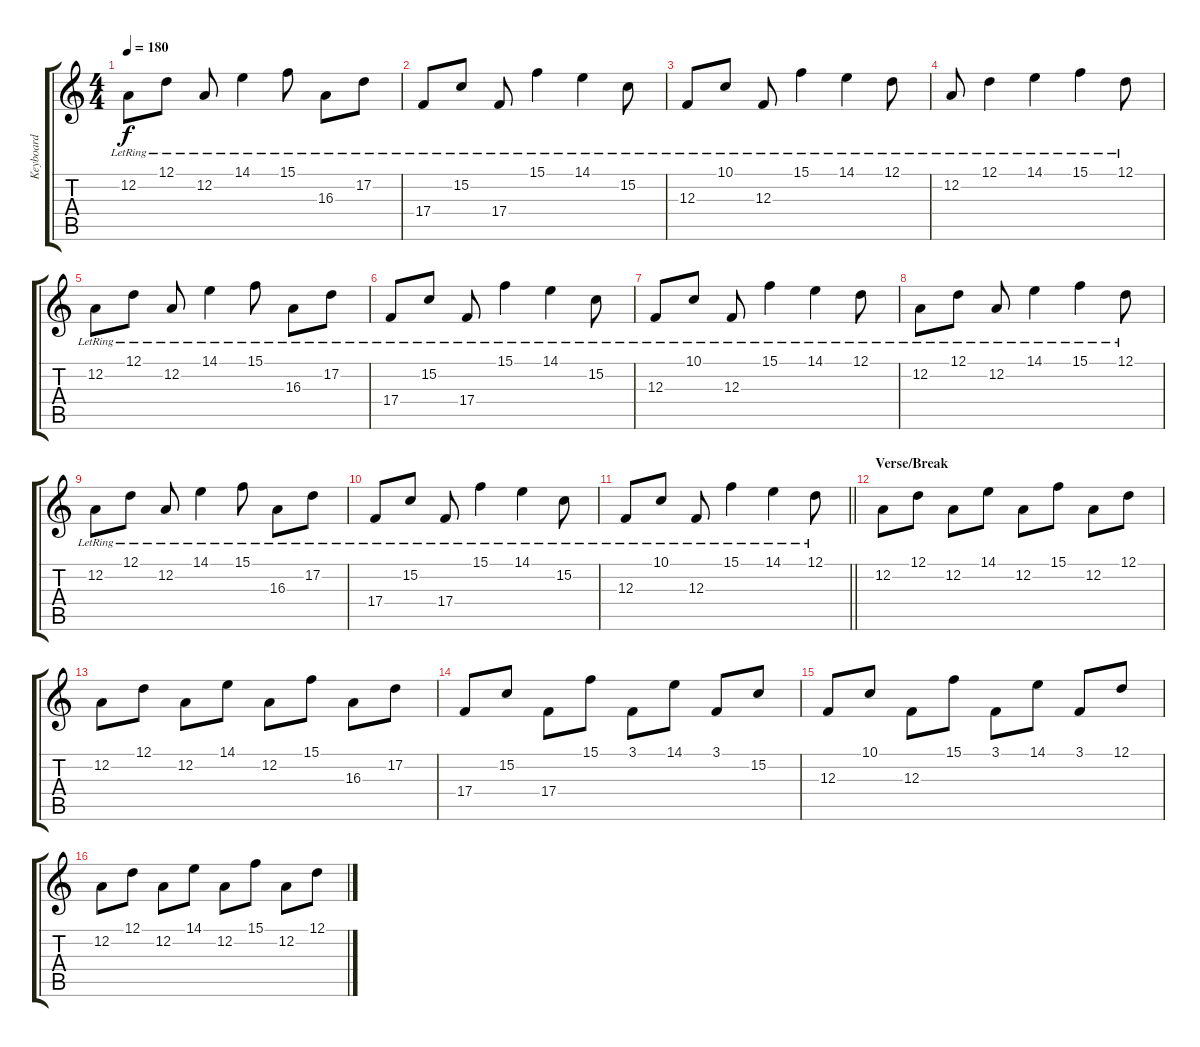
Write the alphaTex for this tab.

\track ("Keyboard" "Keyboard") {instrument acousticgrandpiano}
\staff {score tabs}
\tuning (D4 A3 F3 C3 G2 C2) {hide}
\ts (4 4)
\tempo 180
\clef g2
\ks c
12.2{lr}.8{dy f} 12.1{lr}.8 12.2{lr}.8 14.1{lr}.4 15.1{lr}.8 16.3{lr}.8 17.2{lr}.8 |
17.4{lr}.8 15.2{lr}.8 17.4{lr}.8 15.1{lr}.4 14.1{lr}.4 15.2{lr}.8 |
12.3{lr}.8 10.1{lr}.8 12.3{lr}.8 15.1{lr}.4 14.1{lr}.4 12.1{lr}.8 |
12.2{lr}.8 12.1{lr}.4 14.1{lr}.4 15.1{lr}.4 12.1{lr}.8 |
12.2{lr}.8 12.1{lr}.8 12.2{lr}.8 14.1{lr}.4 15.1{lr}.8 16.3{lr}.8 17.2{lr}.8 |
17.4{lr}.8 15.2{lr}.8 17.4{lr}.8 15.1{lr}.4 14.1{lr}.4 15.2{lr}.8 |
12.3{lr}.8 10.1{lr}.8 12.3{lr}.8 15.1{lr}.4 14.1{lr}.4 12.1{lr}.8 |
12.2{lr}.8 12.1{lr}.8 12.2{lr}.8 14.1{lr}.4 15.1{lr}.4 12.1{lr}.8 |
12.2{lr}.8 12.1{lr}.8 12.2{lr}.8 14.1{lr}.4 15.1{lr}.8 16.3{lr}.8 17.2{lr}.8 |
17.4{lr}.8 15.2{lr}.8 17.4{lr}.8 15.1{lr}.4 14.1{lr}.4 15.2{lr}.8 |
\barLineRight lightlight
12.3{lr}.8 10.1{lr}.8 12.3{lr}.8 15.1{lr}.4 14.1{lr}.4 12.1{lr}.8 |
\section ("" "Verse/Break")
12.2.8{volume 10 instrument lead1square} 12.1.8 12.2.8 14.1.8 12.2.8 15.1.8 12.2.8 12.1.8 |
12.2.8 12.1.8 12.2.8 14.1.8 12.2.8 15.1.8 16.3.8 17.2.8 |
17.4.8 15.2.8 17.4.8 15.1.8 3.1.8 14.1.8 3.1.8 15.2.8 |
12.3.8 10.1.8 12.3.8 15.1.8 3.1.8 14.1.8 3.1.8 12.1.8 |
12.2.8{volume 10 instrument lead1square} 12.1.8 12.2.8 14.1.8 12.2.8 15.1.8 12.2.8 12.1.8
